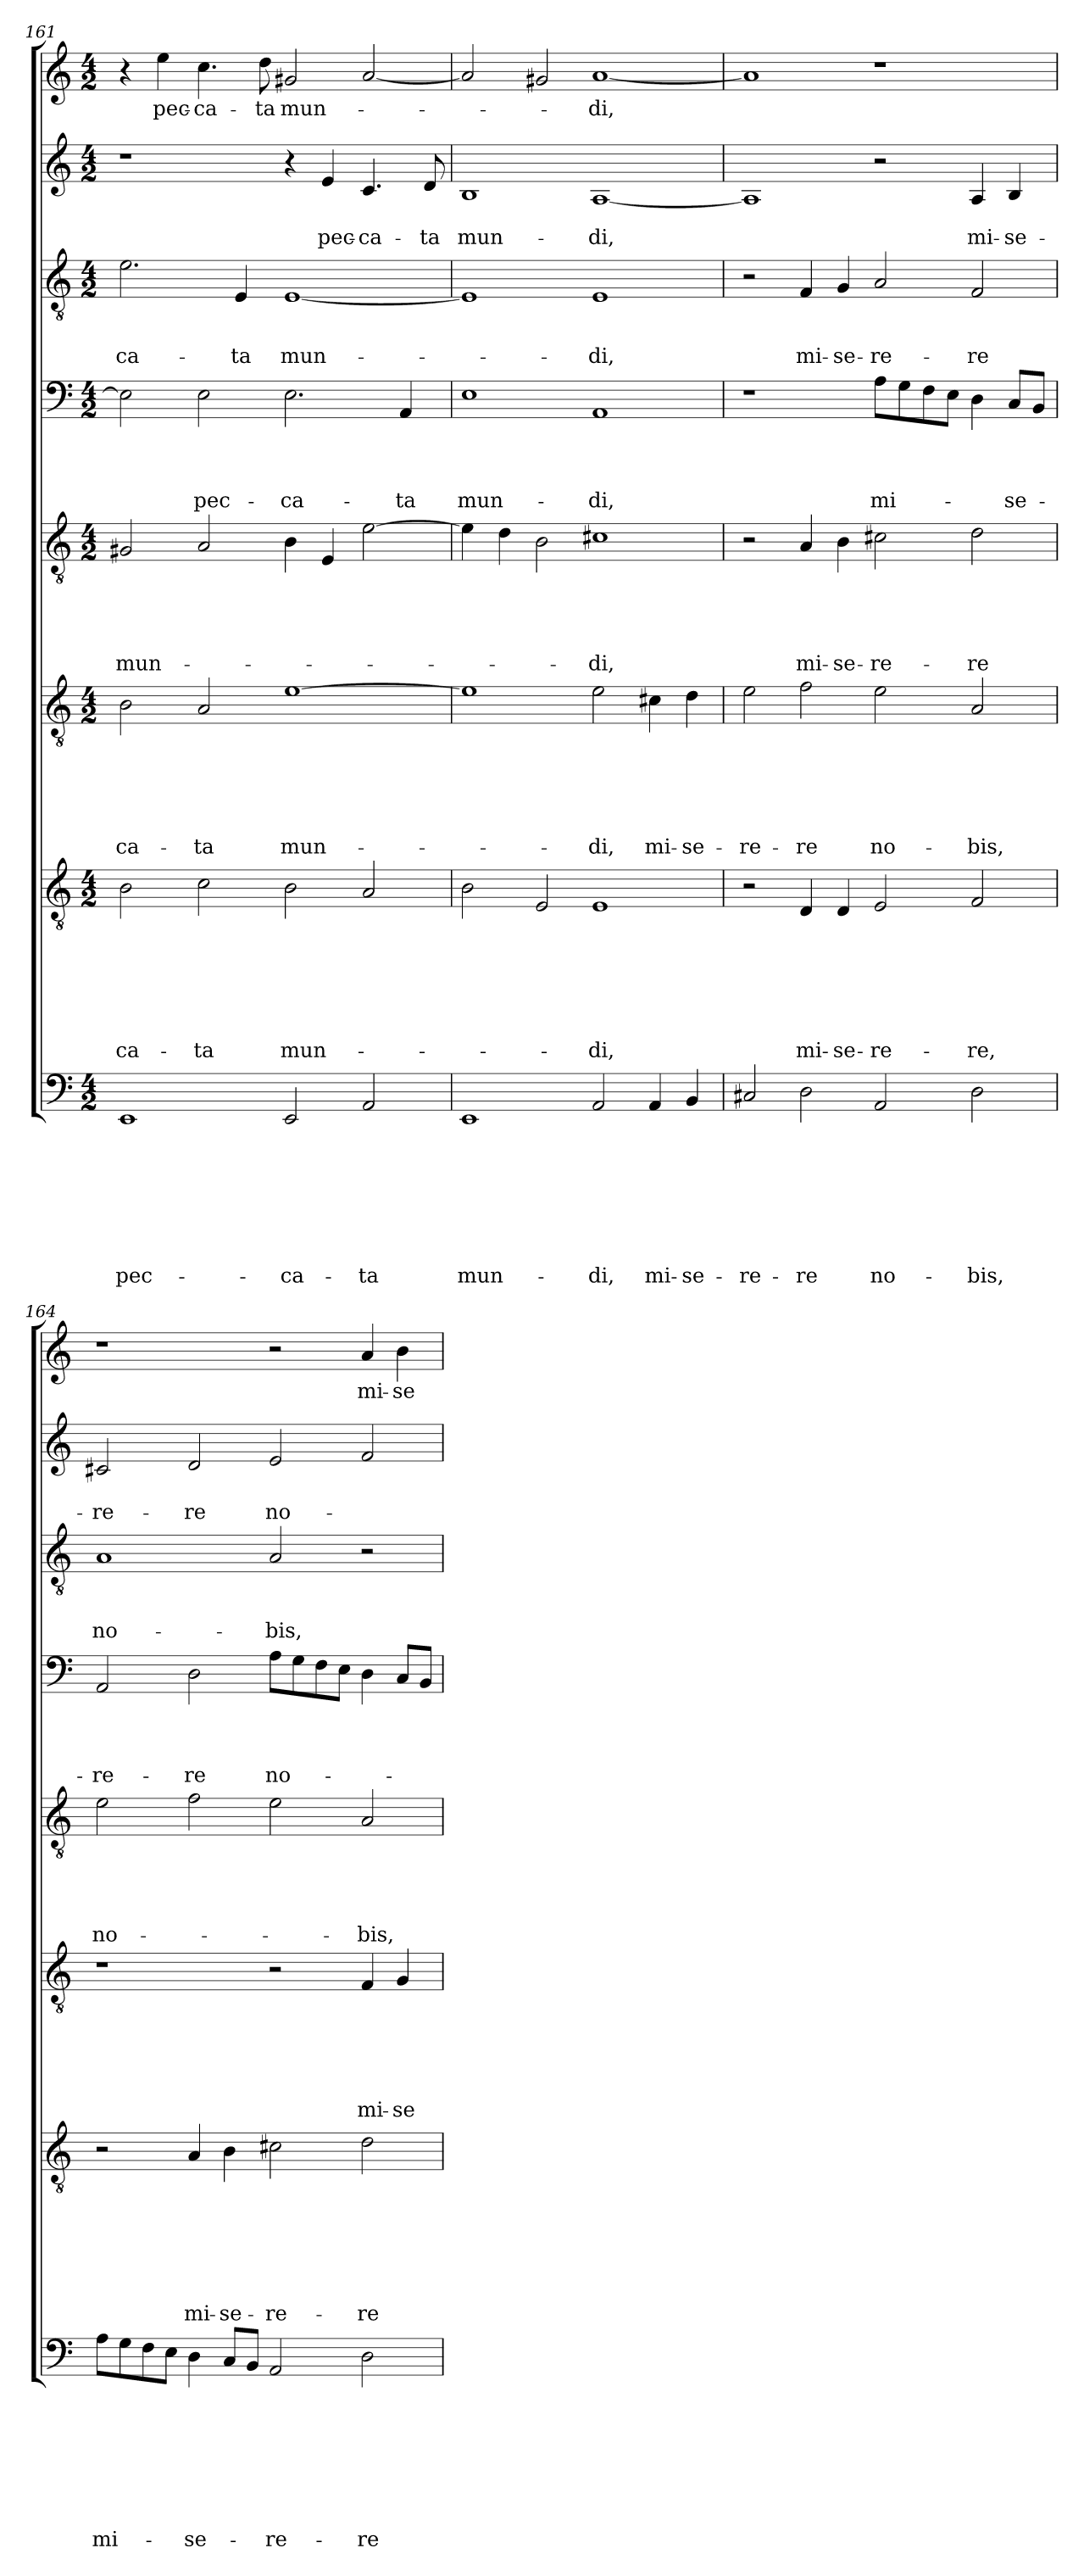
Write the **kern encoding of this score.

**kern	**text	**text	**text	**text	**text	**text	**text	**text	**kern	**text	**text	**text	**text	**text	**text	**text	**kern	**text	**text	**text	**text	**text	**text	**kern	**text	**text	**text	**text	**text	**kern	**text	**text	**text	**text	**kern	**text	**text	**text	**kern	**text	**text	**kern	**text
*part8	*part8	*part8	*part8	*part8	*part8	*part8	*part8	*part8	*part7	*part7	*part7	*part7	*part7	*part7	*part7	*part7	*part6	*part6	*part6	*part6	*part6	*part6	*part6	*part5	*part5	*part5	*part5	*part5	*part5	*part4	*part4	*part4	*part4	*part4	*part3	*part3	*part3	*part3	*part2	*part2	*part2	*part1	*part1
*staff8	*staff8	*staff8	*staff8	*staff8	*staff8	*staff8	*staff8	*staff8	*staff7	*staff7	*staff7	*staff7	*staff7	*staff7	*staff7	*staff7	*staff6	*staff6	*staff6	*staff6	*staff6	*staff6	*staff6	*staff5	*staff5	*staff5	*staff5	*staff5	*staff5	*staff4	*staff4	*staff4	*staff4	*staff4	*staff3	*staff3	*staff3	*staff3	*staff2	*staff2	*staff2	*staff1	*staff1
*clefF4	*	*	*	*	*	*	*	*	*clefGv2	*	*	*	*	*	*	*	*clefGv2	*	*	*	*	*	*	*clefGv2	*	*	*	*	*	*clefF4	*	*	*	*	*clefGv2	*	*	*	*clefG2	*	*	*clefG2	*
*k[]	*	*	*	*	*	*	*	*	*k[]	*	*	*	*	*	*	*	*k[]	*	*	*	*	*	*	*k[]	*	*	*	*	*	*k[]	*	*	*	*	*k[]	*	*	*	*k[]	*	*	*k[]	*
*a:	*	*	*	*	*	*	*	*	*a:	*	*	*	*	*	*	*	*a:	*	*	*	*	*	*	*a:	*	*	*	*	*	*a:	*	*	*	*	*a:	*	*	*	*a:	*	*	*a:	*
*M4/2	*	*	*	*	*	*	*	*	*M4/2	*	*	*	*	*	*	*	*M4/2	*	*	*	*	*	*	*M4/2	*	*	*	*	*	*M4/2	*	*	*	*	*M4/2	*	*	*	*M4/2	*	*	*M4/2	*
=161	=161	=161	=161	=161	=161	=161	=161	=161	=161	=161	=161	=161	=161	=161	=161	=161	=161	=161	=161	=161	=161	=161	=161	=161	=161	=161	=161	=161	=161	=161	=161	=161	=161	=161	=161	=161	=161	=161	=161	=161	=161	=161	=161
!	!	!	!	!	!	!	!	!LO:LY:b	!	!	!	!	!	!	!	!LO:LY:b	!	!	!	!	!	!	!LO:LY:b	!	!	!	!	!	!LO:LY:b	!	!	!	!	!	!	!	!	!LO:LY:b	!	!	!	!	!
1EE	.	.	.	.	.	.	.	pec-	2B\	.	.	.	.	.	.	-ca-	2B\	.	.	.	.	.	-ca-	2G#X/	.	.	.	.	mun-	2E\]	.	.	.	.	2.e\	.	.	-ca-	1r	.	.	4r	.
!	!	!	!	!	!	!	!	!	!	!	!	!	!	!	!	!	!	!	!	!	!	!	!	!	!	!	!	!	!	!	!	!	!	!	!	!	!	!	!	!	!	!	!LO:LY:b
.	.	.	.	.	.	.	.	.	.	.	.	.	.	.	.	.	.	.	.	.	.	.	.	.	.	.	.	.	.	.	.	.	.	.	.	.	.	.	.	.	.	4ee\	pec-
!	!	!	!	!	!	!	!	!	!	!	!	!	!	!	!	!LO:LY:b	!	!	!	!	!	!	!LO:LY:b	!	!	!	!	!	!	!	!	!	!	!LO:LY:b	!	!	!	!	!	!	!	!	!LO:LY:b
.	.	.	.	.	.	.	.	.	2c\	.	.	.	.	.	.	-ta	2A/	.	.	.	.	.	-ta	2A/	.	.	.	.	.	2E\	.	.	.	pec-	.	.	.	.	.	.	.	4.cc\	-ca-
!	!	!	!	!	!	!	!	!	!	!	!	!	!	!	!	!	!	!	!	!	!	!	!	!	!	!	!	!	!	!	!	!	!	!	!	!	!	!LO:LY:b	!	!	!	!	!
.	.	.	.	.	.	.	.	.	.	.	.	.	.	.	.	.	.	.	.	.	.	.	.	.	.	.	.	.	.	.	.	.	.	.	4E/	.	.	-ta	.	.	.	.	.
!	!	!	!	!	!	!	!	!	!	!	!	!	!	!	!	!	!	!	!	!	!	!	!	!	!	!	!	!	!	!	!	!	!	!	!	!	!	!	!	!	!	!	!LO:LY:b
.	.	.	.	.	.	.	.	.	.	.	.	.	.	.	.	.	.	.	.	.	.	.	.	.	.	.	.	.	.	.	.	.	.	.	.	.	.	.	.	.	.	8dd\	-ta
!	!	!	!	!	!	!	!	!LO:LY:b	!	!	!	!	!	!	!	!LO:LY:b	!	!	!	!	!	!	!LO:LY:b	!	!	!	!	!	!	!	!	!	!	!LO:LY:b	!	!	!	!LO:LY:b	!	!	!	!	!LO:LY:b
2EE/	.	.	.	.	.	.	.	-ca-	2B\	.	.	.	.	.	.	mun-	[1e	.	.	.	.	.	mun-	4B\	.	.	.	.	.	2.E\	.	.	.	-ca-	[1E	.	.	mun-	4r	.	.	2g#X/	mun-
!	!	!	!	!	!	!	!	!	!	!	!	!	!	!	!	!	!	!	!	!	!	!	!	!	!	!	!	!	!	!	!	!	!	!	!	!	!	!	!	!	!LO:LY:b	!	!
.	.	.	.	.	.	.	.	.	.	.	.	.	.	.	.	.	.	.	.	.	.	.	.	4E/	.	.	.	.	.	.	.	.	.	.	.	.	.	.	4e/	.	pec-	.	.
!	!	!	!	!	!	!	!	!LO:LY:b	!	!	!	!	!	!	!	!	!	!	!	!	!	!	!	!	!	!	!	!	!	!	!	!	!	!	!	!	!	!	!	!	!LO:LY:b	!	!
2AA/	.	.	.	.	.	.	.	-ta	2A/	.	.	.	.	.	.	.	.	.	.	.	.	.	.	[2e\	.	.	.	.	.	.	.	.	.	.	.	.	.	.	4.c/	.	-ca-	[2a/	.
!	!	!	!	!	!	!	!	!	!	!	!	!	!	!	!	!	!	!	!	!	!	!	!	!	!	!	!	!	!	!	!	!	!	!LO:LY:b	!	!	!	!	!	!	!	!	!
.	.	.	.	.	.	.	.	.	.	.	.	.	.	.	.	.	.	.	.	.	.	.	.	.	.	.	.	.	.	4AA/	.	.	.	-ta	.	.	.	.	.	.	.	.	.
!	!	!	!	!	!	!	!	!	!	!	!	!	!	!	!	!	!	!	!	!	!	!	!	!	!	!	!	!	!	!	!	!	!	!	!	!	!	!	!	!	!LO:LY:b	!	!
.	.	.	.	.	.	.	.	.	.	.	.	.	.	.	.	.	.	.	.	.	.	.	.	.	.	.	.	.	.	.	.	.	.	.	.	.	.	.	8d/	.	-ta	.	.
=162	=162	=162	=162	=162	=162	=162	=162	=162	=162	=162	=162	=162	=162	=162	=162	=162	=162	=162	=162	=162	=162	=162	=162	=162	=162	=162	=162	=162	=162	=162	=162	=162	=162	=162	=162	=162	=162	=162	=162	=162	=162	=162	=162
!	!	!	!	!	!	!	!	!LO:LY:b	!	!	!	!	!	!	!	!	!	!	!	!	!	!	!	!	!	!	!	!	!	!	!	!	!	!LO:LY:b	!	!	!	!	!	!	!LO:LY:b	!	!
1EE	.	.	.	.	.	.	.	mun-	2B\	.	.	.	.	.	.	.	1e]	.	.	.	.	.	.	4e\]	.	.	.	.	.	1E	.	.	.	mun-	1E]	.	.	.	1B	.	mun-	2a/]	.
.	.	.	.	.	.	.	.	.	.	.	.	.	.	.	.	.	.	.	.	.	.	.	.	4d\	.	.	.	.	.	.	.	.	.	.	.	.	.	.	.	.	.	.	.
.	.	.	.	.	.	.	.	.	2E/	.	.	.	.	.	.	.	.	.	.	.	.	.	.	2B\	.	.	.	.	.	.	.	.	.	.	.	.	.	.	.	.	.	2g#X/	.
!	!	!	!	!	!	!	!	!LO:LY:b	!	!	!	!	!	!	!	!LO:LY:b	!	!	!	!	!	!	!LO:LY:b	!	!	!	!	!	!LO:LY:b	!	!	!	!	!LO:LY:b	!	!	!	!LO:LY:b	!	!	!LO:LY:b	!	!LO:LY:b
2AA/	.	.	.	.	.	.	.	-di,	1E	.	.	.	.	.	.	-di,	2e\	.	.	.	.	.	-di,	1c#X	.	.	.	.	-di,	1AA	.	.	.	-di,	1E	.	.	-di,	[1A	.	-di,	[1a	-di,
!	!	!	!	!	!	!	!	!LO:LY:b	!	!	!	!	!	!	!	!	!	!	!	!	!	!	!LO:LY:b	!	!	!	!	!	!	!	!	!	!	!	!	!	!	!	!	!	!	!	!
4AA/	.	.	.	.	.	.	.	mi-	.	.	.	.	.	.	.	.	4c#X\	.	.	.	.	.	mi-	.	.	.	.	.	.	.	.	.	.	.	.	.	.	.	.	.	.	.	.
!	!	!	!	!	!	!	!	!LO:LY:b	!	!	!	!	!	!	!	!	!	!	!	!	!	!	!LO:LY:b	!	!	!	!	!	!	!	!	!	!	!	!	!	!	!	!	!	!	!	!
4BB/	.	.	.	.	.	.	.	-se-	.	.	.	.	.	.	.	.	4d\	.	.	.	.	.	-se-	.	.	.	.	.	.	.	.	.	.	.	.	.	.	.	.	.	.	.	.
!!LO:LB:g=z
=163	=163	=163	=163	=163	=163	=163	=163	=163	=163	=163	=163	=163	=163	=163	=163	=163	=163	=163	=163	=163	=163	=163	=163	=163	=163	=163	=163	=163	=163	=163	=163	=163	=163	=163	=163	=163	=163	=163	=163	=163	=163	=163	=163
!	!	!	!	!	!	!	!	!LO:LY:b	!	!	!	!	!	!	!	!	!	!	!	!	!	!	!LO:LY:b	!	!	!	!	!	!	!	!	!	!	!	!	!	!	!	!	!	!	!	!
2C#X/	.	.	.	.	.	.	.	-re-	2r	.	.	.	.	.	.	.	2e\	.	.	.	.	.	-re-	2r	.	.	.	.	.	1r	.	.	.	.	2r	.	.	.	1A]	.	.	1a]	.
!	!	!	!	!	!	!	!	!LO:LY:b	!	!	!	!	!	!	!	!LO:LY:b	!	!	!	!	!	!	!LO:LY:b	!	!	!	!	!	!LO:LY:b	!	!	!	!	!	!	!	!	!LO:LY:b	!	!	!	!	!
2D\	.	.	.	.	.	.	.	-re	4D/	.	.	.	.	.	.	mi-	2f\	.	.	.	.	.	-re	4A/	.	.	.	.	mi-	.	.	.	.	.	4F/	.	.	mi-	.	.	.	.	.
!	!	!	!	!	!	!	!	!	!	!	!	!	!	!	!	!LO:LY:b	!	!	!	!	!	!	!	!	!	!	!	!	!LO:LY:b	!	!	!	!	!	!	!	!	!LO:LY:b	!	!	!	!	!
.	.	.	.	.	.	.	.	.	4D/	.	.	.	.	.	.	-se-	.	.	.	.	.	.	.	4B\	.	.	.	.	-se-	.	.	.	.	.	4G/	.	.	-se-	.	.	.	.	.
!	!	!	!	!	!	!	!	!LO:LY:b	!	!	!	!	!	!	!	!LO:LY:b	!	!	!	!	!	!	!LO:LY:b	!	!	!	!	!	!LO:LY:b	!	!	!	!	!LO:LY:b	!	!	!	!LO:LY:b	!	!	!	!	!
2AA/	.	.	.	.	.	.	.	no-	2E/	.	.	.	.	.	.	-re-	2e\	.	.	.	.	.	no-	2c#X\	.	.	.	.	-re-	8A\L	.	.	.	mi-	2A/	.	.	-re-	2r	.	.	1r	.
.	.	.	.	.	.	.	.	.	.	.	.	.	.	.	.	.	.	.	.	.	.	.	.	.	.	.	.	.	.	8G\	.	.	.	.	.	.	.	.	.	.	.	.	.
.	.	.	.	.	.	.	.	.	.	.	.	.	.	.	.	.	.	.	.	.	.	.	.	.	.	.	.	.	.	8F\	.	.	.	.	.	.	.	.	.	.	.	.	.
.	.	.	.	.	.	.	.	.	.	.	.	.	.	.	.	.	.	.	.	.	.	.	.	.	.	.	.	.	.	8E\J	.	.	.	.	.	.	.	.	.	.	.	.	.
!	!	!	!	!	!	!	!	!LO:LY:b	!	!	!	!	!	!	!	!LO:LY:b	!	!	!	!	!	!	!LO:LY:b	!	!	!	!	!	!LO:LY:b	!	!	!	!	!	!	!	!	!LO:LY:b	!	!	!LO:LY:b	!	!
2D\	.	.	.	.	.	.	.	-bis,	2F/	.	.	.	.	.	.	-re,	2A/	.	.	.	.	.	-bis,	2d\	.	.	.	.	-re	4D\	.	.	.	.	2F/	.	.	-re	4A/	.	mi-	.	.
!	!	!	!	!	!	!	!	!	!	!	!	!	!	!	!	!	!	!	!	!	!	!	!	!	!	!	!	!	!	!	!	!	!	!LO:LY:b	!	!	!	!	!	!	!LO:LY:b	!	!
.	.	.	.	.	.	.	.	.	.	.	.	.	.	.	.	.	.	.	.	.	.	.	.	.	.	.	.	.	.	8C/L	.	.	.	-se-	.	.	.	.	4B/	.	-se-	.	.
.	.	.	.	.	.	.	.	.	.	.	.	.	.	.	.	.	.	.	.	.	.	.	.	.	.	.	.	.	.	8BB/J	.	.	.	.	.	.	.	.	.	.	.	.	.
=164	=164	=164	=164	=164	=164	=164	=164	=164	=164	=164	=164	=164	=164	=164	=164	=164	=164	=164	=164	=164	=164	=164	=164	=164	=164	=164	=164	=164	=164	=164	=164	=164	=164	=164	=164	=164	=164	=164	=164	=164	=164	=164	=164
!	!	!	!	!	!	!	!	!LO:LY:b	!	!	!	!	!	!	!	!	!	!	!	!	!	!	!	!	!	!	!	!	!LO:LY:b	!	!	!	!	!LO:LY:b	!	!	!	!LO:LY:b	!	!	!LO:LY:b	!	!
8A\L	.	.	.	.	.	.	.	mi-	2r	.	.	.	.	.	.	.	1r	.	.	.	.	.	.	2e\	.	.	.	.	no-	2AA/	.	.	.	-re-	1A	.	.	no-	2c#X/	.	-re-	1r	.
8G\	.	.	.	.	.	.	.	.	.	.	.	.	.	.	.	.	.	.	.	.	.	.	.	.	.	.	.	.	.	.	.	.	.	.	.	.	.	.	.	.	.	.	.
8F\	.	.	.	.	.	.	.	.	.	.	.	.	.	.	.	.	.	.	.	.	.	.	.	.	.	.	.	.	.	.	.	.	.	.	.	.	.	.	.	.	.	.	.
8E\J	.	.	.	.	.	.	.	.	.	.	.	.	.	.	.	.	.	.	.	.	.	.	.	.	.	.	.	.	.	.	.	.	.	.	.	.	.	.	.	.	.	.	.
!	!	!	!	!	!	!	!	!LO:LY:b	!	!	!	!	!	!	!	!LO:LY:b	!	!	!	!	!	!	!	!	!	!	!	!	!	!	!	!	!	!LO:LY:b	!	!	!	!	!	!	!LO:LY:b	!	!
4D\	.	.	.	.	.	.	.	-se-	4A/	.	.	.	.	.	.	mi-	.	.	.	.	.	.	.	2f\	.	.	.	.	.	2D\	.	.	.	-re	.	.	.	.	2d/	.	-re	.	.
!	!	!	!	!	!	!	!	!	!	!	!	!	!	!	!	!LO:LY:b	!	!	!	!	!	!	!	!	!	!	!	!	!	!	!	!	!	!	!	!	!	!	!	!	!	!	!
8C/L	.	.	.	.	.	.	.	.	4B\	.	.	.	.	.	.	-se-	.	.	.	.	.	.	.	.	.	.	.	.	.	.	.	.	.	.	.	.	.	.	.	.	.	.	.
8BB/J	.	.	.	.	.	.	.	.	.	.	.	.	.	.	.	.	.	.	.	.	.	.	.	.	.	.	.	.	.	.	.	.	.	.	.	.	.	.	.	.	.	.	.
!	!	!	!	!	!	!	!	!LO:LY:b	!	!	!	!	!	!	!	!LO:LY:b	!	!	!	!	!	!	!	!	!	!	!	!	!	!	!	!	!	!LO:LY:b	!	!	!	!LO:LY:b	!	!	!LO:LY:b	!	!
2AA/	.	.	.	.	.	.	.	-re-	2c#X\	.	.	.	.	.	.	-re-	2r	.	.	.	.	.	.	2e\	.	.	.	.	.	8A\L	.	.	.	no-	2A/	.	.	-bis,	2e/	.	no-	2r	.
.	.	.	.	.	.	.	.	.	.	.	.	.	.	.	.	.	.	.	.	.	.	.	.	.	.	.	.	.	.	8G\	.	.	.	.	.	.	.	.	.	.	.	.	.
.	.	.	.	.	.	.	.	.	.	.	.	.	.	.	.	.	.	.	.	.	.	.	.	.	.	.	.	.	.	8F\	.	.	.	.	.	.	.	.	.	.	.	.	.
.	.	.	.	.	.	.	.	.	.	.	.	.	.	.	.	.	.	.	.	.	.	.	.	.	.	.	.	.	.	8E\J	.	.	.	.	.	.	.	.	.	.	.	.	.
!	!	!	!	!	!	!	!	!LO:LY:b	!	!	!	!	!	!	!	!LO:LY:b	!	!	!	!	!	!	!LO:LY:b	!	!	!	!	!	!LO:LY:b	!	!	!	!	!	!	!	!	!	!	!	!	!	!LO:LY:b
2D\	.	.	.	.	.	.	.	-re	2d\	.	.	.	.	.	.	-re	4F/	.	.	.	.	.	mi-	2A/	.	.	.	.	-bis,	4D\	.	.	.	.	2r	.	.	.	2f/	.	.	4a/	mi-
!	!	!	!	!	!	!	!	!	!	!	!	!	!	!	!	!	!	!	!	!	!	!	!LO:LY:b	!	!	!	!	!	!	!	!	!	!	!	!	!	!	!	!	!	!	!	!LO:LY:b
.	.	.	.	.	.	.	.	.	.	.	.	.	.	.	.	.	4G/	.	.	.	.	.	-se-	.	.	.	.	.	.	8C/L	.	.	.	.	.	.	.	.	.	.	.	4b\	-se-
.	.	.	.	.	.	.	.	.	.	.	.	.	.	.	.	.	.	.	.	.	.	.	.	.	.	.	.	.	.	8BB/J	.	.	.	.	.	.	.	.	.	.	.	.	.
=	=	=	=	=	=	=	=	=	=	=	=	=	=	=	=	=	=	=	=	=	=	=	=	=	=	=	=	=	=	=	=	=	=	=	=	=	=	=	=	=	=	=	=
*-	*-	*-	*-	*-	*-	*-	*-	*-	*-	*-	*-	*-	*-	*-	*-	*-	*-	*-	*-	*-	*-	*-	*-	*-	*-	*-	*-	*-	*-	*-	*-	*-	*-	*-	*-	*-	*-	*-	*-	*-	*-	*-	*-
